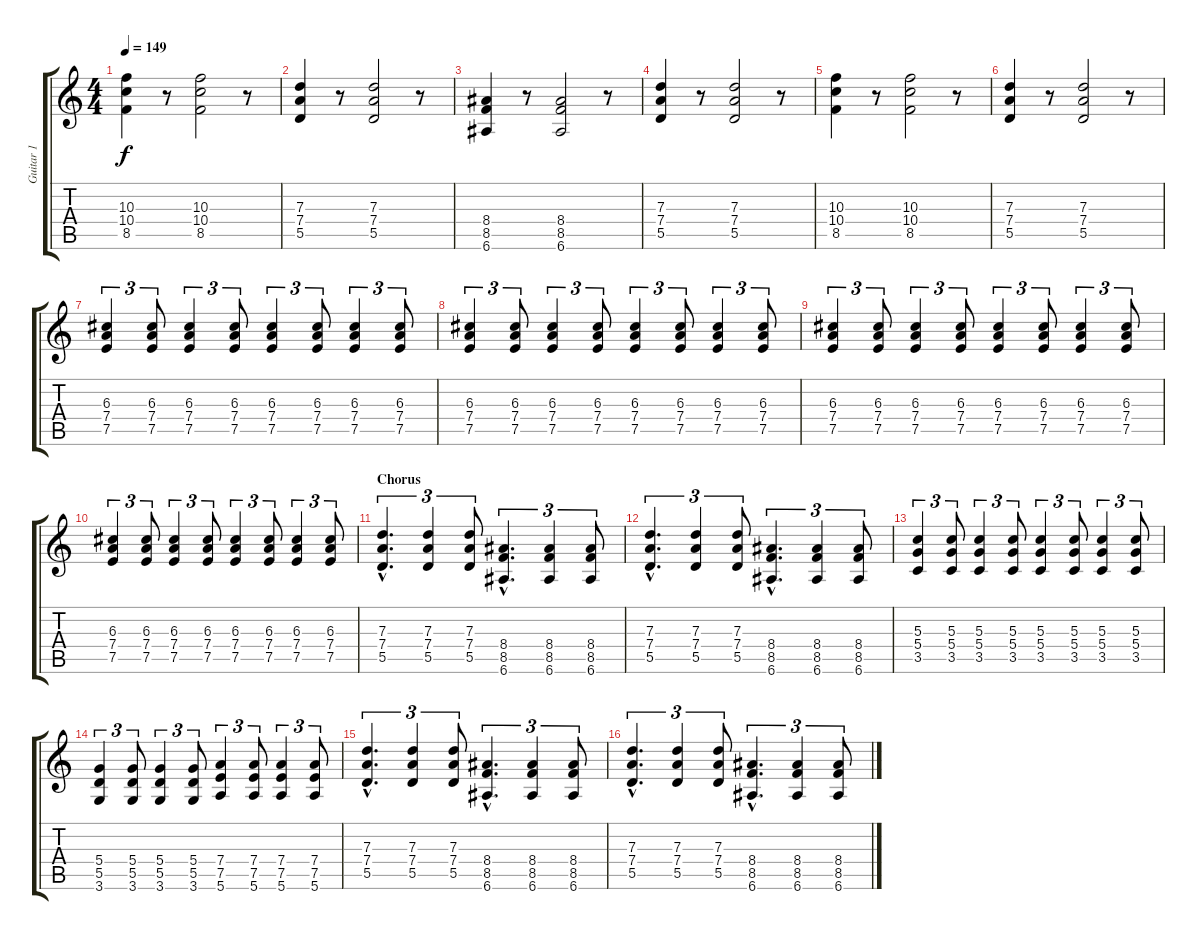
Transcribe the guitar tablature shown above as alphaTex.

\track ("Guitar 1" "Guitar 1") {instrument distortionguitar}
\staff {score tabs}
\tuning (E4 B3 G3 D3 A2 E2) {hide}
\ts (4 4)
\tempo 149
\clef g2
\ks c
(10.3 10.4 8.5).4{dy f} r.8 (10.3 10.4 8.5).2 r.8 |
(7.3 7.4 5.5).4 r.8 (7.3 7.4 5.5).2 r.8 |
(8.4 8.5 6.6).4 r.8 (8.4 8.5 6.6).2 r.8 |
(7.3 7.4 5.5).4 r.8 (7.3 7.4 5.5).2 r.8 |
(10.3 10.4 8.5).4 r.8 (10.3 10.4 8.5).2 r.8 |
(7.3 7.4 5.5).4 r.8 (7.3 7.4 5.5).2 r.8 |
(6.3 7.4 7.5).4{tu (3 2)} (6.3 7.4 7.5).8{tu (3 2)} (6.3 7.4 7.5).4{tu (3 2)} (6.3 7.4 7.5).8{tu (3 2)} (6.3 7.4 7.5).4{tu (3 2)} (6.3 7.4 7.5).8{tu (3 2)} (6.3 7.4 7.5).4{tu (3 2)} (6.3 7.4 7.5).8{tu (3 2)} |
(6.3 7.4 7.5).4{tu (3 2)} (6.3 7.4 7.5).8{tu (3 2)} (6.3 7.4 7.5).4{tu (3 2)} (6.3 7.4 7.5).8{tu (3 2)} (6.3 7.4 7.5).4{tu (3 2)} (6.3 7.4 7.5).8{tu (3 2)} (6.3 7.4 7.5).4{tu (3 2)} (6.3 7.4 7.5).8{tu (3 2)} |
(6.3 7.4 7.5).4{tu (3 2)} (6.3 7.4 7.5).8{tu (3 2)} (6.3 7.4 7.5).4{tu (3 2)} (6.3 7.4 7.5).8{tu (3 2)} (6.3 7.4 7.5).4{tu (3 2)} (6.3 7.4 7.5).8{tu (3 2)} (6.3 7.4 7.5).4{tu (3 2)} (6.3 7.4 7.5).8{tu (3 2)} |
(6.3 7.4 7.5).4{tu (3 2)} (6.3 7.4 7.5).8{tu (3 2)} (6.3 7.4 7.5).4{tu (3 2)} (6.3 7.4 7.5).8{tu (3 2)} (6.3 7.4 7.5).4{tu (3 2)} (6.3 7.4 7.5).8{tu (3 2)} (6.3 7.4 7.5).4{tu (3 2)} (6.3 7.4 7.5).8{tu (3 2)} |
\section ("" "Chorus")
(7.3{hac} 7.4{hac} 5.5{hac}).4{d tu (3 2)} (7.3 7.4 5.5).4{tu (3 2)} (7.3 7.4 5.5).8{tu (3 2)} (8.4{hac} 8.5{hac} 6.6{hac}).4{d tu (3 2)} (8.4 8.5 6.6).4{tu (3 2)} (8.4 8.5 6.6).8{tu (3 2)} |
(7.3{hac} 7.4{hac} 5.5{hac}).4{d tu (3 2)} (7.3 7.4 5.5).4{tu (3 2)} (7.3 7.4 5.5).8{tu (3 2)} (8.4{hac} 8.5{hac} 6.6{hac}).4{d tu (3 2)} (8.4 8.5 6.6).4{tu (3 2)} (8.4 8.5 6.6).8{tu (3 2)} |
(5.3 5.4 3.5).4{tu (3 2)} (5.3 5.4 3.5).8{tu (3 2)} (5.3 5.4 3.5).4{tu (3 2)} (5.3 5.4 3.5).8{tu (3 2)} (5.3 5.4 3.5).4{tu (3 2)} (5.3 5.4 3.5).8{tu (3 2)} (5.3 5.4 3.5).4{tu (3 2)} (5.3 5.4 3.5).8{tu (3 2)} |
(5.4 5.5 3.6).4{tu (3 2)} (5.4 5.5 3.6).8{tu (3 2)} (5.4 5.5 3.6).4{tu (3 2)} (5.4 5.5 3.6).8{tu (3 2)} (7.4 7.5 5.6).4{tu (3 2)} (7.4 7.5 5.6).8{tu (3 2)} (7.4 7.5 5.6).4{tu (3 2)} (7.4 7.5 5.6).8{tu (3 2)} |
(7.3{hac} 7.4{hac} 5.5{hac}).4{d tu (3 2)} (7.3 7.4 5.5).4{tu (3 2)} (7.3 7.4 5.5).8{tu (3 2)} (8.4{hac} 8.5{hac} 6.6{hac}).4{d tu (3 2)} (8.4 8.5 6.6).4{tu (3 2)} (8.4 8.5 6.6).8{tu (3 2)} |
(7.3{hac} 7.4{hac} 5.5{hac}).4{d tu (3 2)} (7.3 7.4 5.5).4{tu (3 2)} (7.3 7.4 5.5).8{tu (3 2)} (8.4{hac} 8.5{hac} 6.6{hac}).4{d tu (3 2)} (8.4 8.5 6.6).4{tu (3 2)} (8.4 8.5 6.6).8{tu (3 2)}
